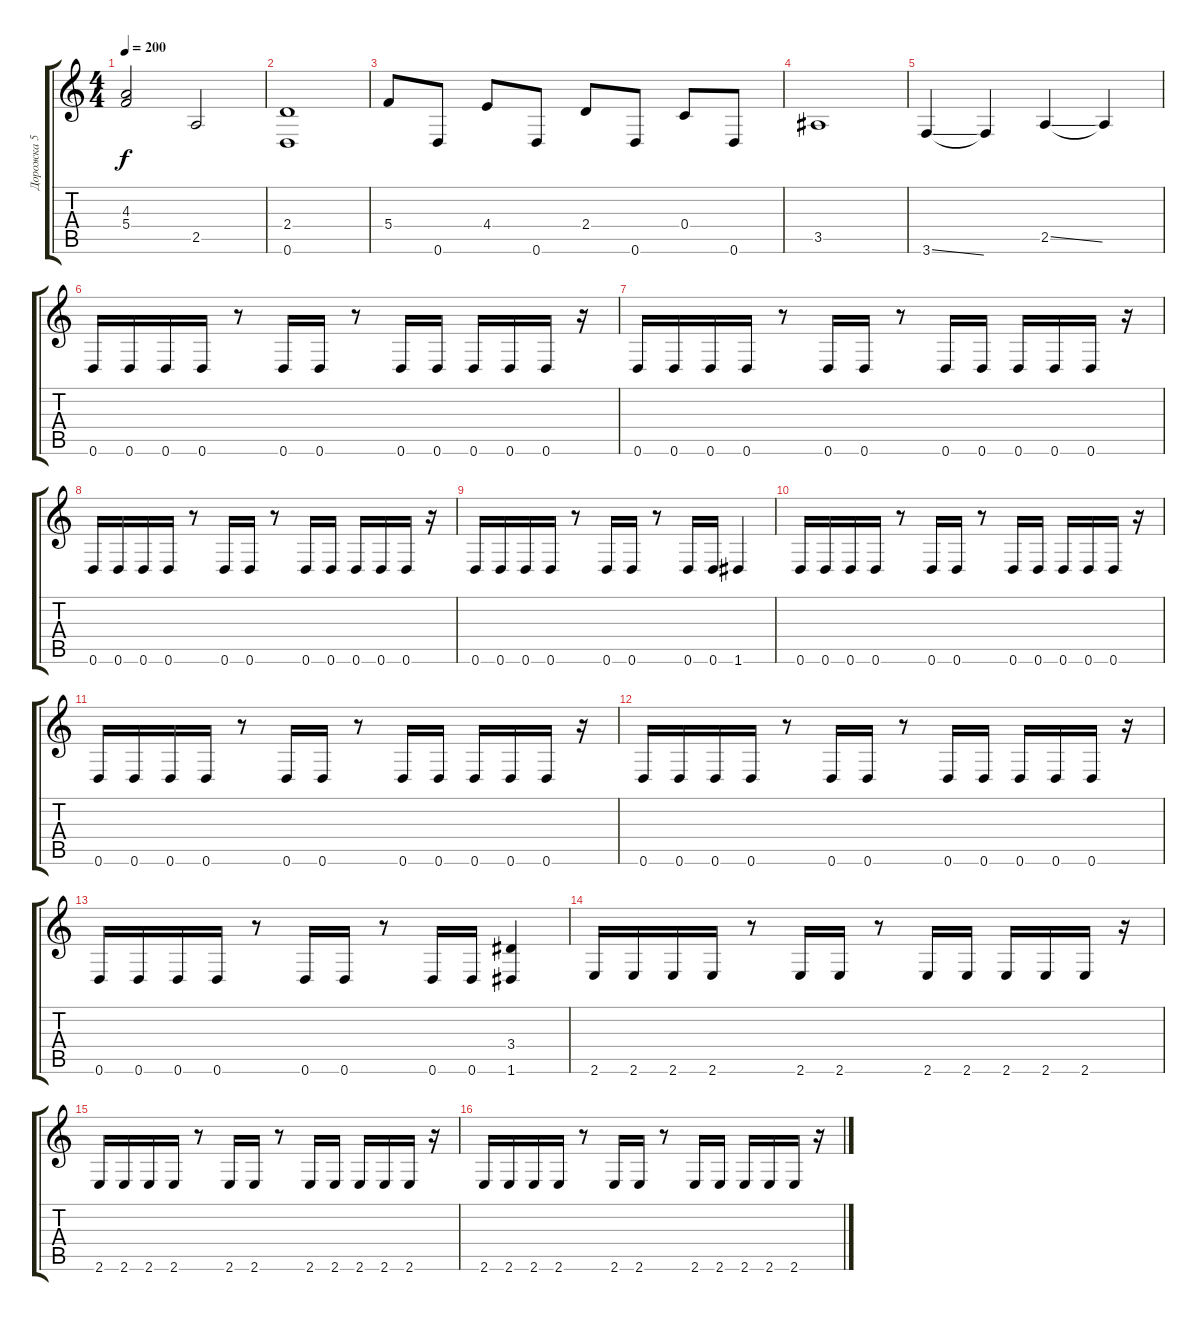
\track ("Дорожка 5" "Дорожка 5") {instrument electricbasspick}
\staff {score tabs}
\tuning (D4 A3 F3 C3 G2 D2) {hide}
\ts (4 4)
\tempo 200
\clef g2
\ks c
(4.3 5.4).2{dy f} 2.5.2 |
(2.4 0.6).1 |
5.4.8 0.6.8 4.4.8 0.6.8 2.4.8 0.6.8 0.4.8 0.6.8 |
3.5.1 |
3.6{ss}.4 3.6{t}.4 2.5{ss}.4 2.5{t}.4 |
0.6.16 0.6.16 0.6.16 0.6.16 r.8 0.6.16 0.6.16 r.8 0.6.16 0.6.16 0.6.16 0.6.16 0.6.16 r.16 |
0.6.16 0.6.16 0.6.16 0.6.16 r.8 0.6.16 0.6.16 r.8 0.6.16 0.6.16 0.6.16 0.6.16 0.6.16 r.16 |
0.6.16 0.6.16 0.6.16 0.6.16 r.8 0.6.16 0.6.16 r.8 0.6.16 0.6.16 0.6.16 0.6.16 0.6.16 r.16 |
0.6.16 0.6.16 0.6.16 0.6.16 r.8 0.6.16 0.6.16 r.8 0.6.16 0.6.16 1.6.4 |
0.6.16 0.6.16 0.6.16 0.6.16 r.8 0.6.16 0.6.16 r.8 0.6.16 0.6.16 0.6.16 0.6.16 0.6.16 r.16 |
0.6.16 0.6.16 0.6.16 0.6.16 r.8 0.6.16 0.6.16 r.8 0.6.16 0.6.16 0.6.16 0.6.16 0.6.16 r.16 |
0.6.16 0.6.16 0.6.16 0.6.16 r.8 0.6.16 0.6.16 r.8 0.6.16 0.6.16 0.6.16 0.6.16 0.6.16 r.16 |
0.6.16 0.6.16 0.6.16 0.6.16 r.8 0.6.16 0.6.16 r.8 0.6.16 0.6.16 (3.4 1.6).4 |
2.6.16 2.6.16 2.6.16 2.6.16 r.8 2.6.16 2.6.16 r.8 2.6.16 2.6.16 2.6.16 2.6.16 2.6.16 r.16 |
2.6.16 2.6.16 2.6.16 2.6.16 r.8 2.6.16 2.6.16 r.8 2.6.16 2.6.16 2.6.16 2.6.16 2.6.16 r.16 |
2.6.16 2.6.16 2.6.16 2.6.16 r.8 2.6.16 2.6.16 r.8 2.6.16 2.6.16 2.6.16 2.6.16 2.6.16 r.16
